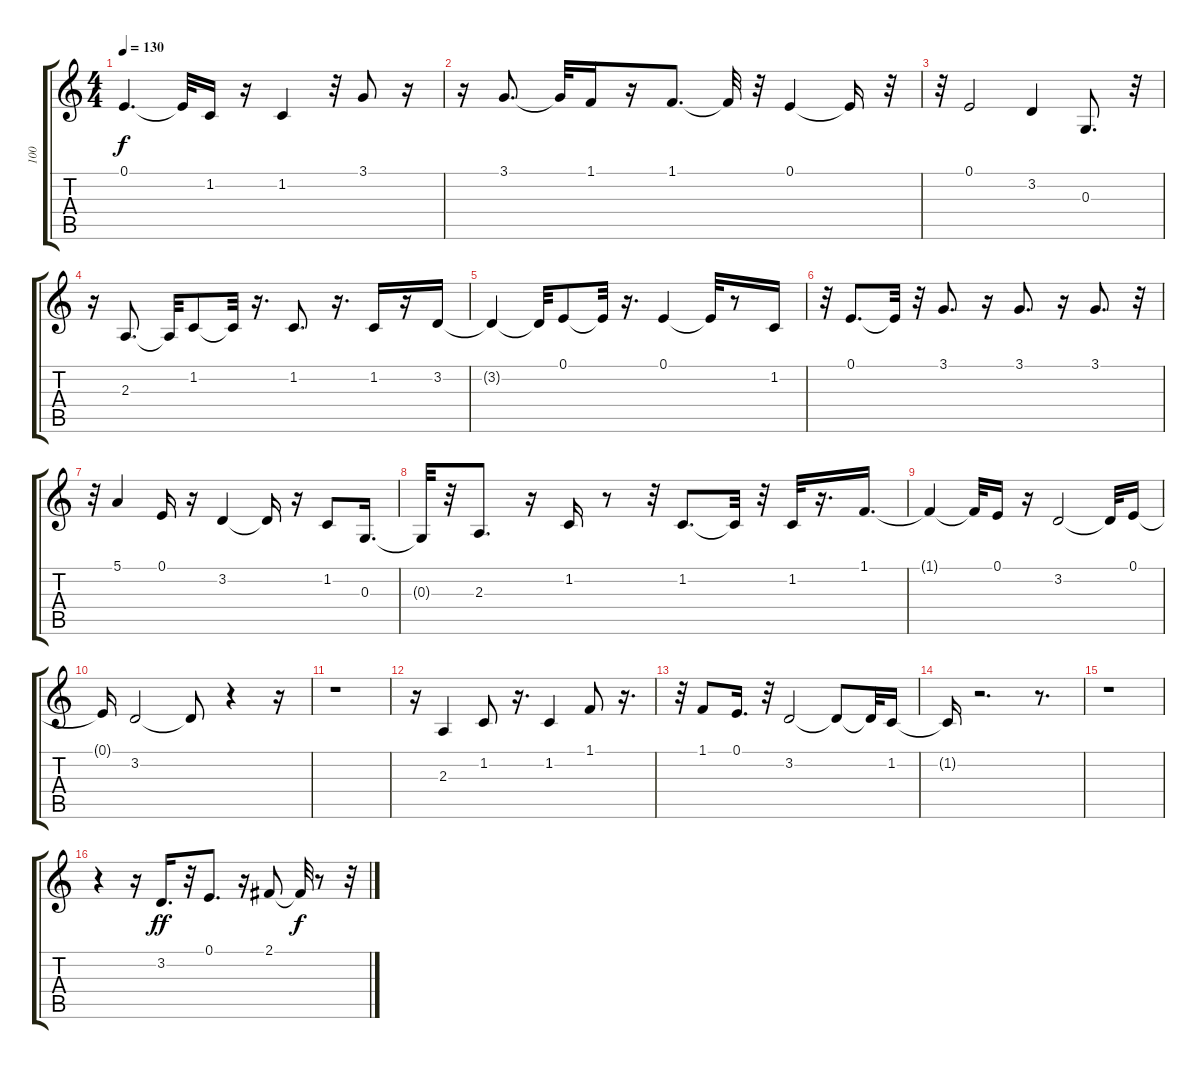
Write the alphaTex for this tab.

\track ("100" "100") {instrument fx4atmosphere}
\staff {score tabs}
\tuning (E4 B3 G3 D3 A2 E2) {hide}
\ts (4 4)
\tempo 130
\clef g2
\ks c
0.1{t}.4{d dy f} 0.1{t}.32 1.2.16 r.16 1.2.4 r.32 3.1.8 r.16 |
r.16 3.1.8{d} 3.1{t}.32 1.1.16 r.16 1.1.8{d} 1.1{t}.32 r.32 0.1.4 0.1{t}.16 r.32 |
r.32 0.1.2 3.2.4 0.3.8{d} r.32 |
r.16 2.3.8{d} 2.3{t}.32 1.2.8 1.2{t}.32 r.16{d} 1.2.8{d} r.16{d} 1.2.16 r.16 3.2.16 |
3.2{t}.4 3.2{t}.32 0.1.8 0.1{t}.32 r.16{d} 0.1.4 0.1{t}.32 r.8 1.2.16 |
r.32 0.1.8{d} 0.1{t}.32 r.32 3.1.8{d} r.16 3.1.8{d} r.16 3.1.8{d} r.32 |
r.32 5.1.4 0.1.16 r.16 3.2.4 3.2{t}.16 r.16 1.2.8 0.3.16{d} |
0.3{t}.32 r.32 2.3.8{d} r.16 1.2.16 r.8 r.32 1.2.8{d} 1.2{t}.32 r.32 1.2.32 r.16{d} 1.1.16{d} |
1.1{t}.4 1.1{t}.32 0.1.16 r.16 3.2.2 3.2{t}.32 0.1.16 |
0.1{t}.16 3.2.2 3.2{t}.8 r.4 r.16 |
r.1 |
r.16 2.3.4 1.2.8 r.16{d} 1.2.4 1.1.8 r.16{d} |
r.32 1.1.8 0.1.16{d} r.32 3.2.2 3.2{t}.8 3.2{t}.32 1.2.16 |
1.2{t}.16 r.2{d} r.8{d} |
r.1 |
r.4 r.16 3.2.16{d dy ff} r.32 0.1.8{d} r.16 2.1.8 2.1{t}.32{dy f} r.8 r.32
